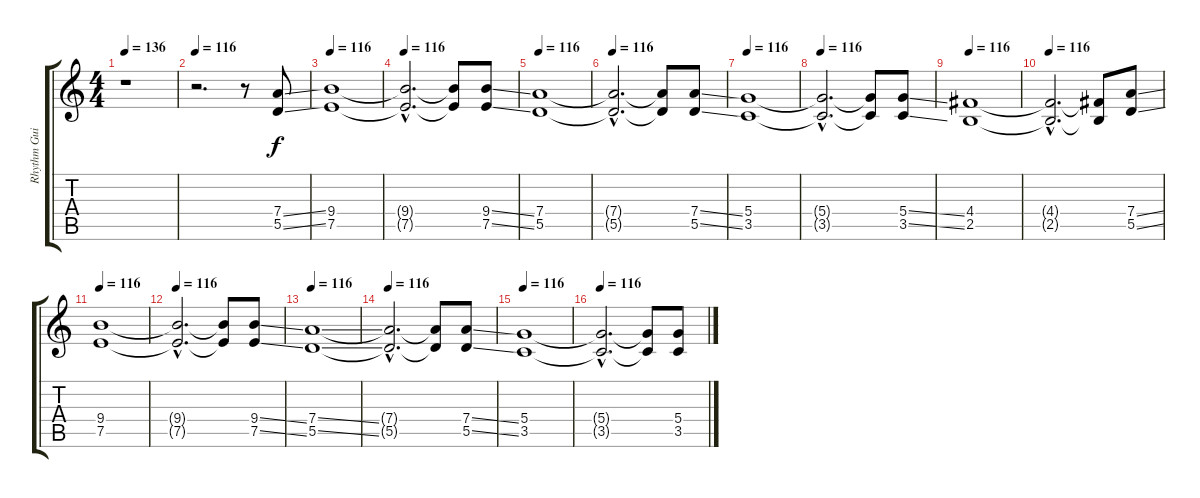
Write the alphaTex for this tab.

\track ("Rhythm Guitar" "Rhythm Gui") {instrument overdrivenguitar}
\staff {score tabs}
\tuning (E4 B3 G3 D3 A2 E2) {hide}
\ts (4 4)
\tempo 136
\tempo 116
\tempo 136
\clef g2
\ks c
r.1{dy f instrument overdrivenguitar} |
\tempo 116
r.2{d} r.8 (7.4{ss} 5.5{ss}).8 |
\tempo 116
(9.4 7.5).1 |
\tempo 116
(9.4{hac t} 7.5{hac t}).2{d} (9.4{t} 7.5{t}).8 (9.4{ss} 7.5{ss}).8 |
\tempo 116
(7.4 5.5).1 |
\tempo 116
(7.4{hac t} 5.5{hac t}).2{d} (7.4{t} 5.5{t}).8 (7.4{ss} 5.5{ss}).8 |
\tempo 116
(5.4 3.5).1 |
\tempo 116
(5.4{hac t} 3.5{hac t}).2{d} (5.4{t} 3.5{t}).8 (5.4{ss} 3.5{ss}).8 |
\tempo 116
(4.4 2.5).1 |
\tempo 116
(4.4{hac t} 2.5{hac t}).2{d} (4.4{t} 2.5{t}).8 (7.4{ss} 5.5{ss}).8 |
\tempo 116
(9.4 7.5).1 |
\tempo 116
(9.4{hac t} 7.5{hac t}).2{d} (9.4{t} 7.5{t}).8 (9.4{ss} 7.5{ss}).8 |
\tempo 116
(7.4{ss} 5.5{ss}).1 |
\tempo 116
(7.4{hac t} 5.5{hac t}).2{d} (7.4{t} 5.5{t}).8 (7.4{ss} 5.5{ss}).8 |
\tempo 116
(5.4 3.5).1 |
\tempo 116
(5.4{hac t} 3.5{hac t}).2{d} (5.4{t} 3.5{t}).8 (5.4{ss} 3.5{ss}).8
